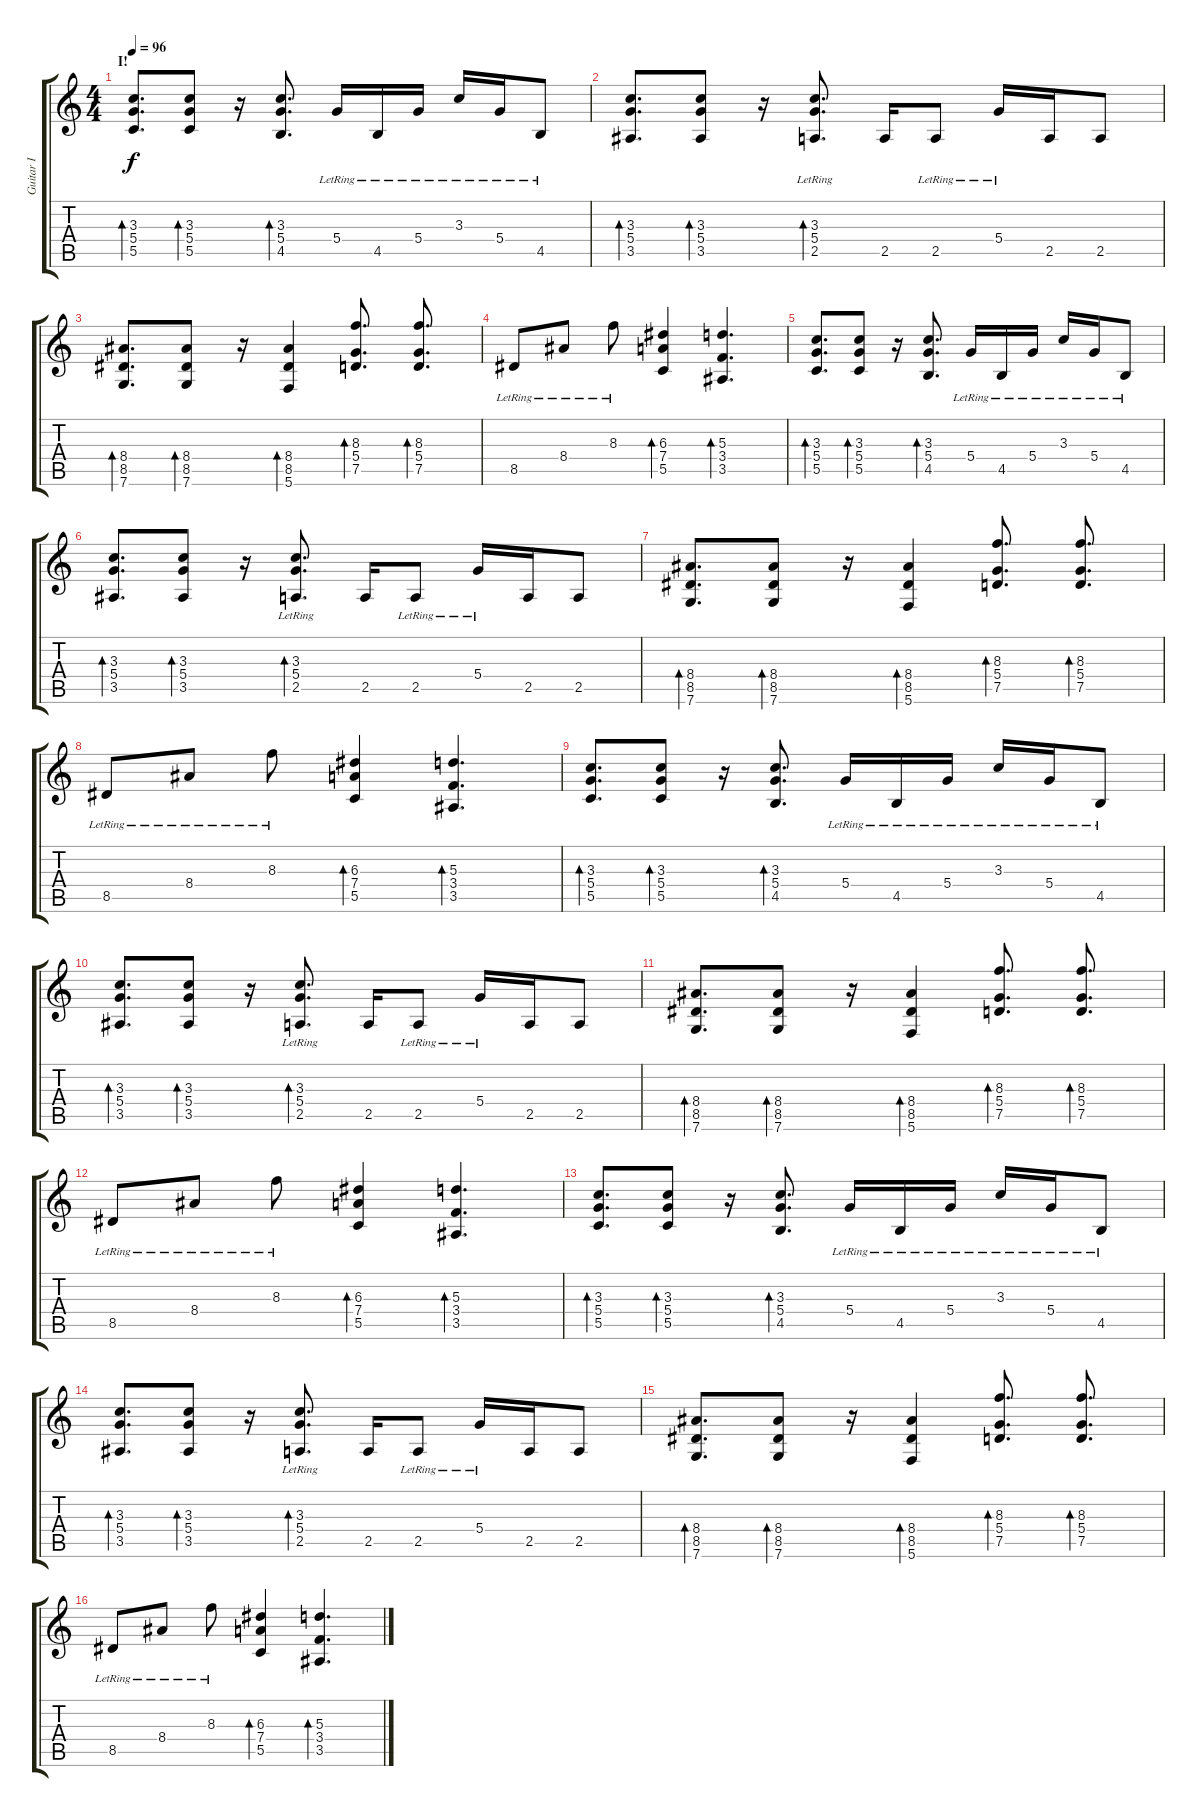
\track ("Guitar I" "Guitar I") {instrument overdrivenguitar}
\staff {score tabs}
\tuning (G4 E4 A3 D3 G2 C2) {hide}
\ts (4 4)
\section ("" "I!")
\tempo 96
\clef g2
\ks c
(3.3 5.4 5.5).8{d bd 60 dy f} (3.3 5.4 5.5).8{bd 60} r.16 (3.3 5.4 4.5).8{d bd 60} 5.4{lr}.16 4.5{lr}.16 5.4{lr}.16 3.3{lr}.16 5.4{lr}.16 4.5{lr}.8 |
(3.3 5.4 3.5).8{d bd 60} (3.3 5.4 3.5).8{bd 60} r.16 (3.3{lr} 5.4{lr} 2.5{lr}).8{d bd 60} 2.5.16 2.5{lr}.8 5.4{lr}.16 2.5.16 2.5.8 |
(8.4 8.5 7.6).8{d bd 60} (8.4 8.5 7.6).8{bd 60} r.16 (8.4 8.5 5.6).4{bd 60} (8.3 5.4 7.5).8{d bd 60} (8.3 5.4 7.5).8{d bd 60} |
8.5{lr}.8 8.4{lr}.8 8.3{lr}.8 (6.3 7.4 5.5).4{bd 60} (5.3 3.4 3.5).4{d bd 60} |
(3.3 5.4 5.5).8{d bd 60} (3.3 5.4 5.5).8{bd 60} r.16 (3.3 5.4 4.5).8{d bd 60} 5.4{lr}.16 4.5{lr}.16 5.4{lr}.16 3.3{lr}.16 5.4{lr}.16 4.5{lr}.8 |
(3.3 5.4 3.5).8{d bd 60} (3.3 5.4 3.5).8{bd 60} r.16 (3.3{lr} 5.4{lr} 2.5{lr}).8{d bd 60} 2.5.16 2.5{lr}.8 5.4{lr}.16 2.5.16 2.5.8 |
(8.4 8.5 7.6).8{d bd 60} (8.4 8.5 7.6).8{bd 60} r.16 (8.4 8.5 5.6).4{bd 60} (8.3 5.4 7.5).8{d bd 60} (8.3 5.4 7.5).8{d bd 60} |
8.5{lr}.8 8.4{lr}.8 8.3{lr}.8 (6.3 7.4 5.5).4{bd 60} (5.3 3.4 3.5).4{d bd 60} |
(3.3 5.4 5.5).8{d bd 60} (3.3 5.4 5.5).8{bd 60} r.16 (3.3 5.4 4.5).8{d bd 60} 5.4{lr}.16 4.5{lr}.16 5.4{lr}.16 3.3{lr}.16 5.4{lr}.16 4.5{lr}.8 |
(3.3 5.4 3.5).8{d bd 60} (3.3 5.4 3.5).8{bd 60} r.16 (3.3{lr} 5.4{lr} 2.5{lr}).8{d bd 60} 2.5.16 2.5{lr}.8 5.4{lr}.16 2.5.16 2.5.8 |
(8.4 8.5 7.6).8{d bd 60} (8.4 8.5 7.6).8{bd 60} r.16 (8.4 8.5 5.6).4{bd 60} (8.3 5.4 7.5).8{d bd 60} (8.3 5.4 7.5).8{d bd 60} |
8.5{lr}.8 8.4{lr}.8 8.3{lr}.8 (6.3 7.4 5.5).4{bd 60} (5.3 3.4 3.5).4{d bd 60} |
(3.3 5.4 5.5).8{d bd 60} (3.3 5.4 5.5).8{bd 60} r.16 (3.3 5.4 4.5).8{d bd 60} 5.4{lr}.16 4.5{lr}.16 5.4{lr}.16 3.3{lr}.16 5.4{lr}.16 4.5{lr}.8 |
(3.3 5.4 3.5).8{d bd 60} (3.3 5.4 3.5).8{bd 60} r.16 (3.3{lr} 5.4{lr} 2.5{lr}).8{d bd 60} 2.5.16 2.5{lr}.8 5.4{lr}.16 2.5.16 2.5.8 |
(8.4 8.5 7.6).8{d bd 60} (8.4 8.5 7.6).8{bd 60} r.16 (8.4 8.5 5.6).4{bd 60} (8.3 5.4 7.5).8{d bd 60} (8.3 5.4 7.5).8{d bd 60} |
8.5{lr}.8 8.4{lr}.8 8.3{lr}.8 (6.3 7.4 5.5).4{bd 60} (5.3 3.4 3.5).4{d bd 60}
